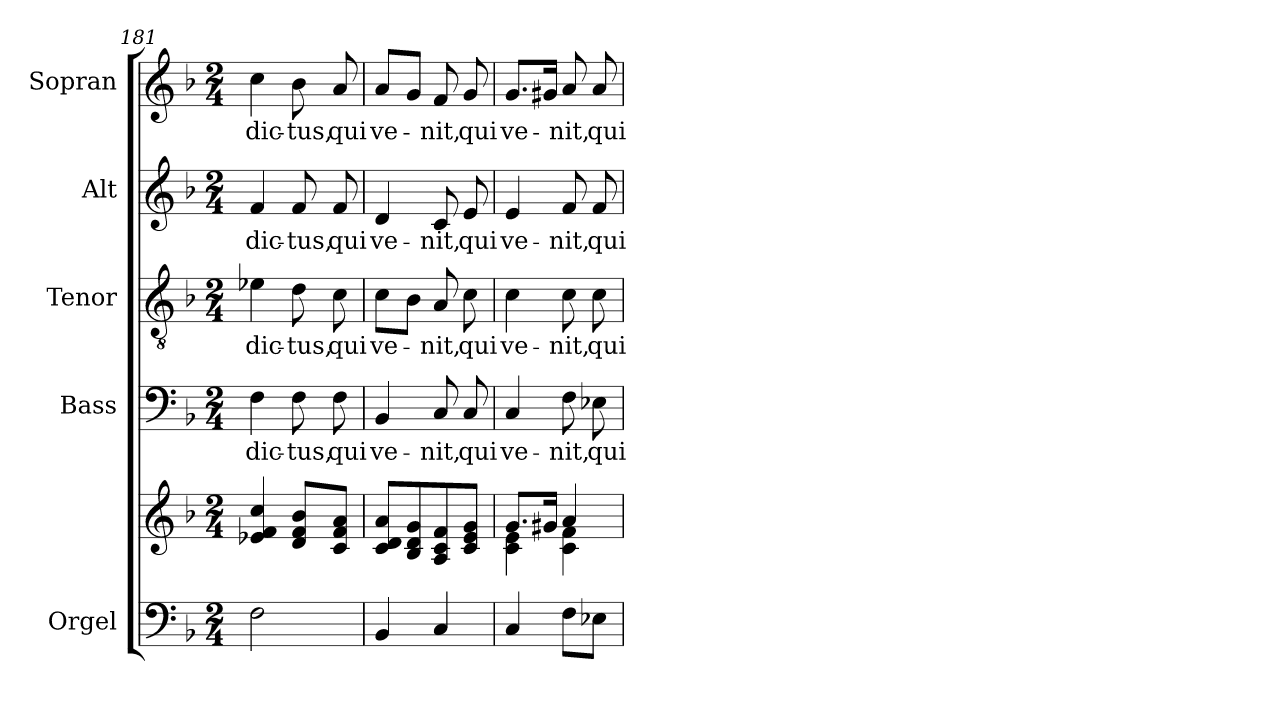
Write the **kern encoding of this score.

**kern	**kern	**kern	**text	**kern	**text	**kern	**text	**kern	**text
*part5	*part5	*part4	*part4	*part3	*part3	*part2	*part2	*part1	*part1
*staff6	*staff5	*staff4	*staff4	*staff3	*staff3	*staff2	*staff2	*staff1	*staff1
*I"Orgel	*	*I"Bass	*	*I"Tenor	*	*I"Alt	*	*I"Sopran	*
*I'Org.	*	*I'B.	*	*I'T.	*	*I'A.	*	*I'S.	*
!!LO:LB:g=z
*clefF4	*clefG2	*clefF4	*	*clefGv2	*	*clefG2	*	*clefG2	*
*k[b-]	*k[b-]	*k[b-]	*	*k[b-]	*	*k[b-]	*	*k[b-]	*
*F:	*F:	*F:	*	*F:	*	*F:	*	*F:	*
*M2/4	*M2/4	*M2/4	*	*M2/4	*	*M2/4	*	*M2/4	*
=181	=181	=181	=181	=181	=181	=181	=181	=181	=181
!	!	!	!LO:LY:b	!	!LO:LY:b	!	!LO:LY:b	!	!LO:LY:b
2F\	4e-X/ 4f/ 4cc/	4F\	-dic-	4e-X\	-dic-	4f/	-dic-	4cc\	-dic-
!	!	!	!LO:LY:b	!	!LO:LY:b	!	!LO:LY:b	!	!LO:LY:b
.	8d/ 8f/ 8b-/L	8F\	-tus,	8d\	-tus,	8f/	-tus,	8b-\	-tus,
!	!	!	!LO:LY:b	!	!LO:LY:b	!	!LO:LY:b	!	!LO:LY:b
.	8c/ 8f/ 8a/J	8F\	qui	8c\	qui	8f/	qui	8a/	qui
=182	=182	=182	=182	=182	=182	=182	=182	=182	=182
!	!	!	!LO:LY:b	!	!LO:LY:b	!	!LO:LY:b	!	!LO:LY:b
4BB-/	8c/ 8d/ 8a/L	4BB-/	ve-	8c\L	ve-	4d/	ve-	8a/L	ve-
.	8B-/ 8d/ 8g/	.	.	8B-\J	.	.	.	8g/J	.
!	!	!	!LO:LY:b	!	!LO:LY:b	!	!LO:LY:b	!	!LO:LY:b
4C/	8A/ 8c/ 8f/	8C/	-nit,	8A/	-nit,	8c/	-nit,	8f/	-nit,
!	!	!	!LO:LY:b	!	!LO:LY:b	!	!LO:LY:b	!	!LO:LY:b
.	8c/ 8e/ 8g/J	8C/	qui	8c\	qui	8e/	qui	8g/	qui
=183	=183	=183	=183	=183	=183	=183	=183	=183	=183
*	*^	*	*	*	*	*	*	*	*
!	!	!	!	!LO:LY:b	!	!LO:LY:b	!	!LO:LY:b	!	!LO:LY:b
4C/	8.g/L	4c\ 4e\	4C/	ve-	4c\	ve-	4e/	ve-	8.g/L	ve-
.	16g#X/Jk	.	.	.	.	.	.	.	16g#X/Jk	.
!	!	!	!	!LO:LY:b	!	!LO:LY:b	!	!LO:LY:b	!	!LO:LY:b
8F\L	4a/	4c\ 4f\	8F\	-nit,	8c\	-nit,	8f/	-nit,	8a/	-nit,
!	!	!	!	!LO:LY:b	!	!LO:LY:b	!	!LO:LY:b	!	!LO:LY:b
8E-X\J	.	.	8E-X\	qui	8c\	qui	8f/	qui	8a/	qui
*	*v	*v	*	*	*	*	*	*	*	*
=	=	=	=	=	=	=	=	=	=
*-	*-	*-	*-	*-	*-	*-	*-	*-	*-
